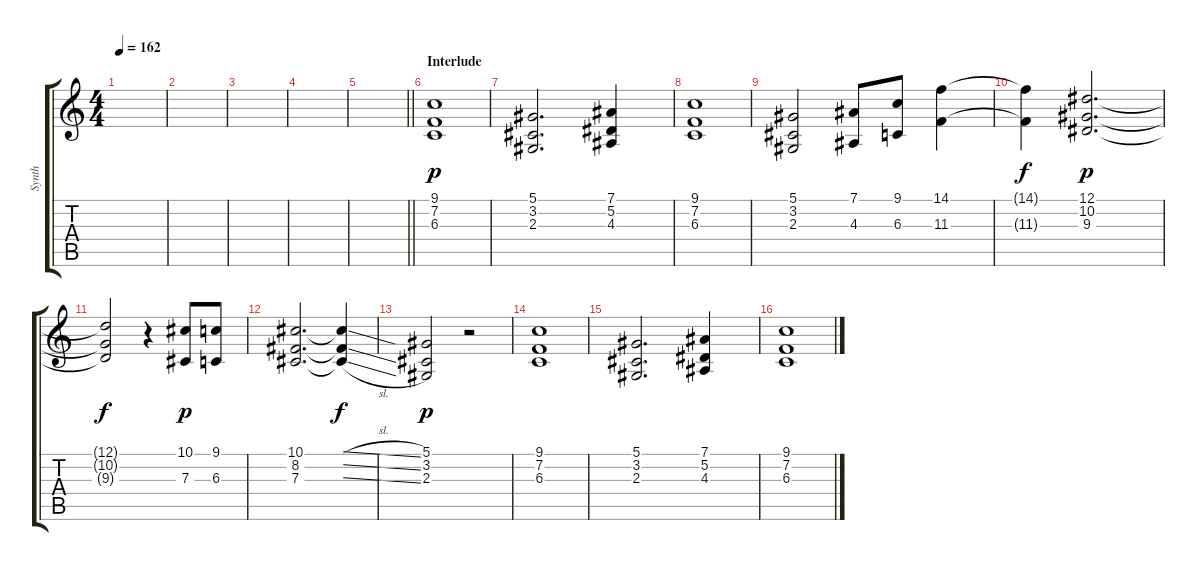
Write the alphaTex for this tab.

\track ("Synth" "Synth") {instrument pad2warm}
\staff {score tabs}
\tuning (Eb4 Bb3 Gb3 Db3 Ab2 Eb2) {hide}
\ts (4 4)
\tempo 162
\clef g2
\ks c
|
|
|
|
\barLineRight lightlight
|
\section ("" "Interlude")
(9.1 7.2 6.3).1{dy p} |
(5.1 3.2 2.3).2{d} (7.1 5.2 4.3).4 |
(9.1 7.2 6.3).1 |
(5.1 3.2 2.3).2 (7.1 4.3).8 (9.1 6.3).8 (14.1 11.3).4 |
(14.1{t} 11.3{t}).4{dy f} (12.1 10.2 9.3).2{d dy p} |
(12.1{t} 10.2{t} 9.3{t}).2{dy f} r.4 (10.1 7.3).8{dy p} (9.1 6.3).8 |
(10.1 8.2 7.3).2{d} (10.1{sl t} 8.2{sl t} 7.3{sl t}).4{dy f} |
(5.1 3.2 2.3).2{dy p} r.2 |
(9.1 7.2 6.3).1 |
(5.1 3.2 2.3).2{d} (7.1 5.2 4.3).4 |
(9.1 7.2 6.3).1
